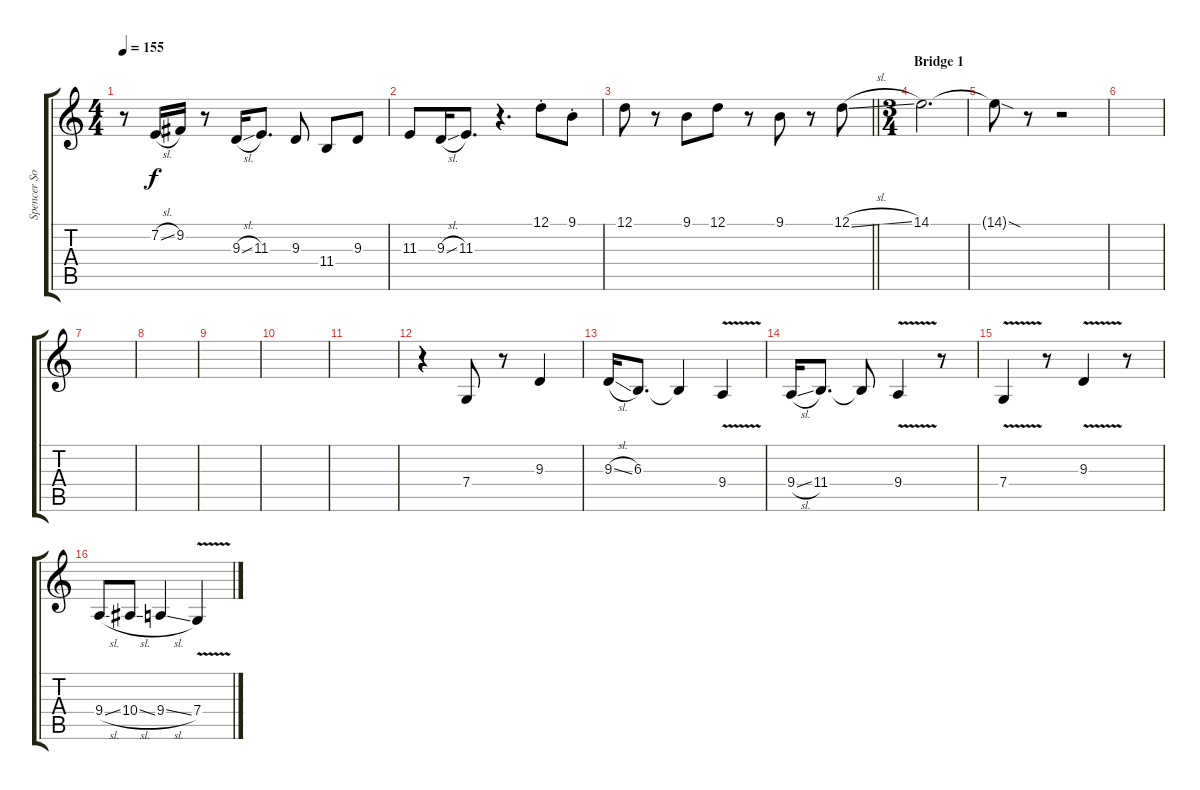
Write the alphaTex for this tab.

\track ("Spencer Sotelo - Vocals" "Spencer So") {instrument flute}
\staff {score tabs}
\tuning (D4 A3 F3 C3 G2 C2) {hide}
\ts (4 4)
\tempo 155
\clef g2
\ks c
r.8{dy f} 7.2{sl}.16 9.2.16 r.8 9.3{sl}.16 11.3.8{d} 9.3.8 11.4.8 9.3.8 |
11.3.8 9.3{sl}.16 11.3.8{d} r.4{d} 12.1{st}.8 9.1{st}.8 |
\barLineRight lightlight
12.1.8 r.8 9.1.8 12.1.8 r.8 9.1.8 r.8 12.1{sl}.8 |
\ts (3 4)
\section ("" "Bridge 1")
14.1.2{d volume 10} |
14.1{sod t}.8 r.8 r.2 |
|
|
|
|
|
|
r.4{volume 15} 7.4.8 r.8 9.3.4 |
9.3{sl}.16 6.3.8{d} 6.3{t}.4 9.4{v}.4 |
9.4{sl}.16 11.4.8{d} 11.4{t}.8 9.4{v}.4 r.8 |
7.4{v}.4 r.8 9.3{v}.4 r.8 |
9.4{sl}.8 10.4{sl}.8 9.4{sl}.4 7.4{v}.4
